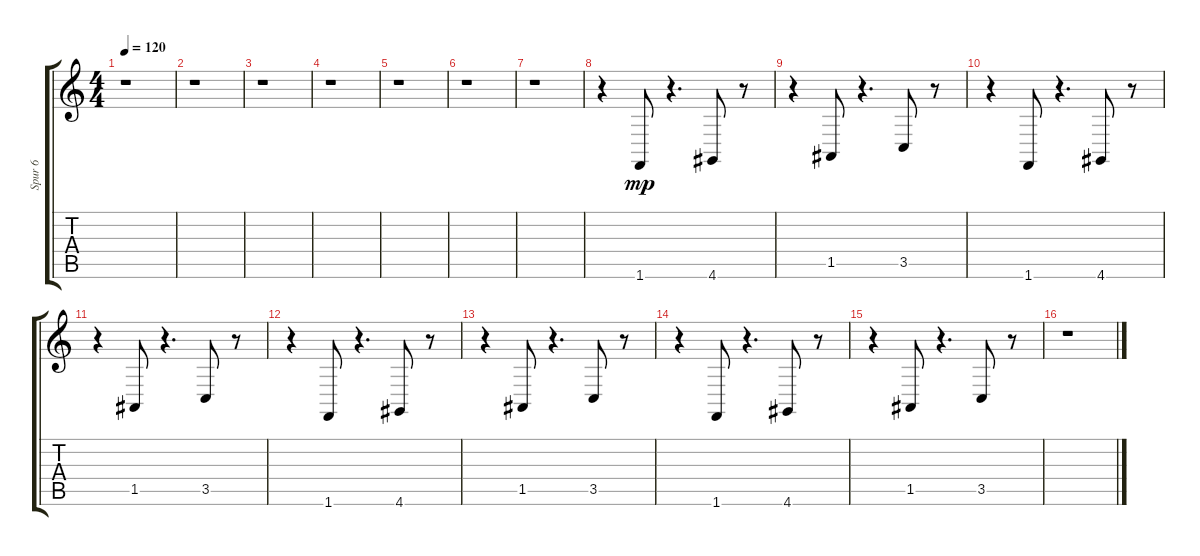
\track ("Spur 6" "Spur 6") {instrument pizzicatostrings}
\staff {score tabs}
\tuning (E4 B3 G3 D3 A2 E2) {hide}
\ts (4 4)
\tempo 120
\clef g2
\ks c
r.1{dy mp} |
r.1 |
r.1 |
r.1 |
r.1 |
r.1 |
r.1 |
r.4 1.6.8 r.4{d} 4.6.8 r.8 |
r.4 1.5.8 r.4{d} 3.5.8 r.8 |
r.4 1.6.8 r.4{d} 4.6.8 r.8 |
r.4 1.5.8 r.4{d} 3.5.8 r.8 |
r.4 1.6.8 r.4{d} 4.6.8 r.8 |
r.4 1.5.8 r.4{d} 3.5.8 r.8 |
r.4 1.6.8 r.4{d} 4.6.8 r.8 |
r.4 1.5.8 r.4{d} 3.5.8 r.8 |
r.1
